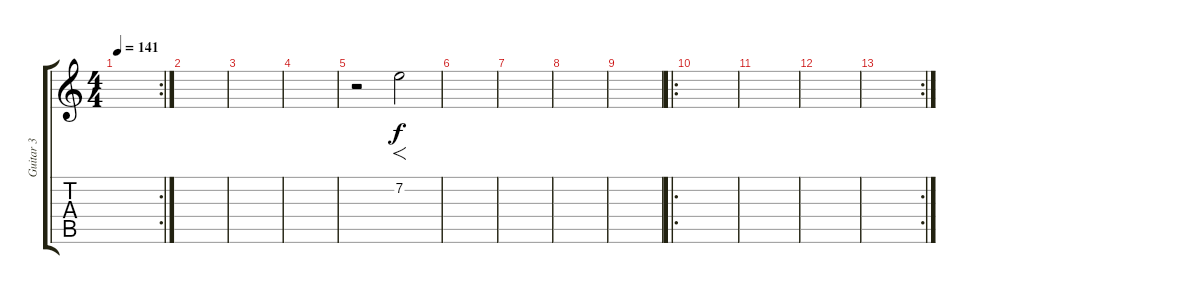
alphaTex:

\track ("Guitar 3" "Guitar 3") {instrument distortionguitar}
\staff {score tabs}
\tuning (D4 A3 F3 C3 G2 D2) {hide}
\rc 2
\ts (4 4)
\tempo 141
\clef g2
\ks c
|
|
|
|
r.2 7.2.2{f} |
|
|
|
|
\ro
|
|
|
\rc 2
